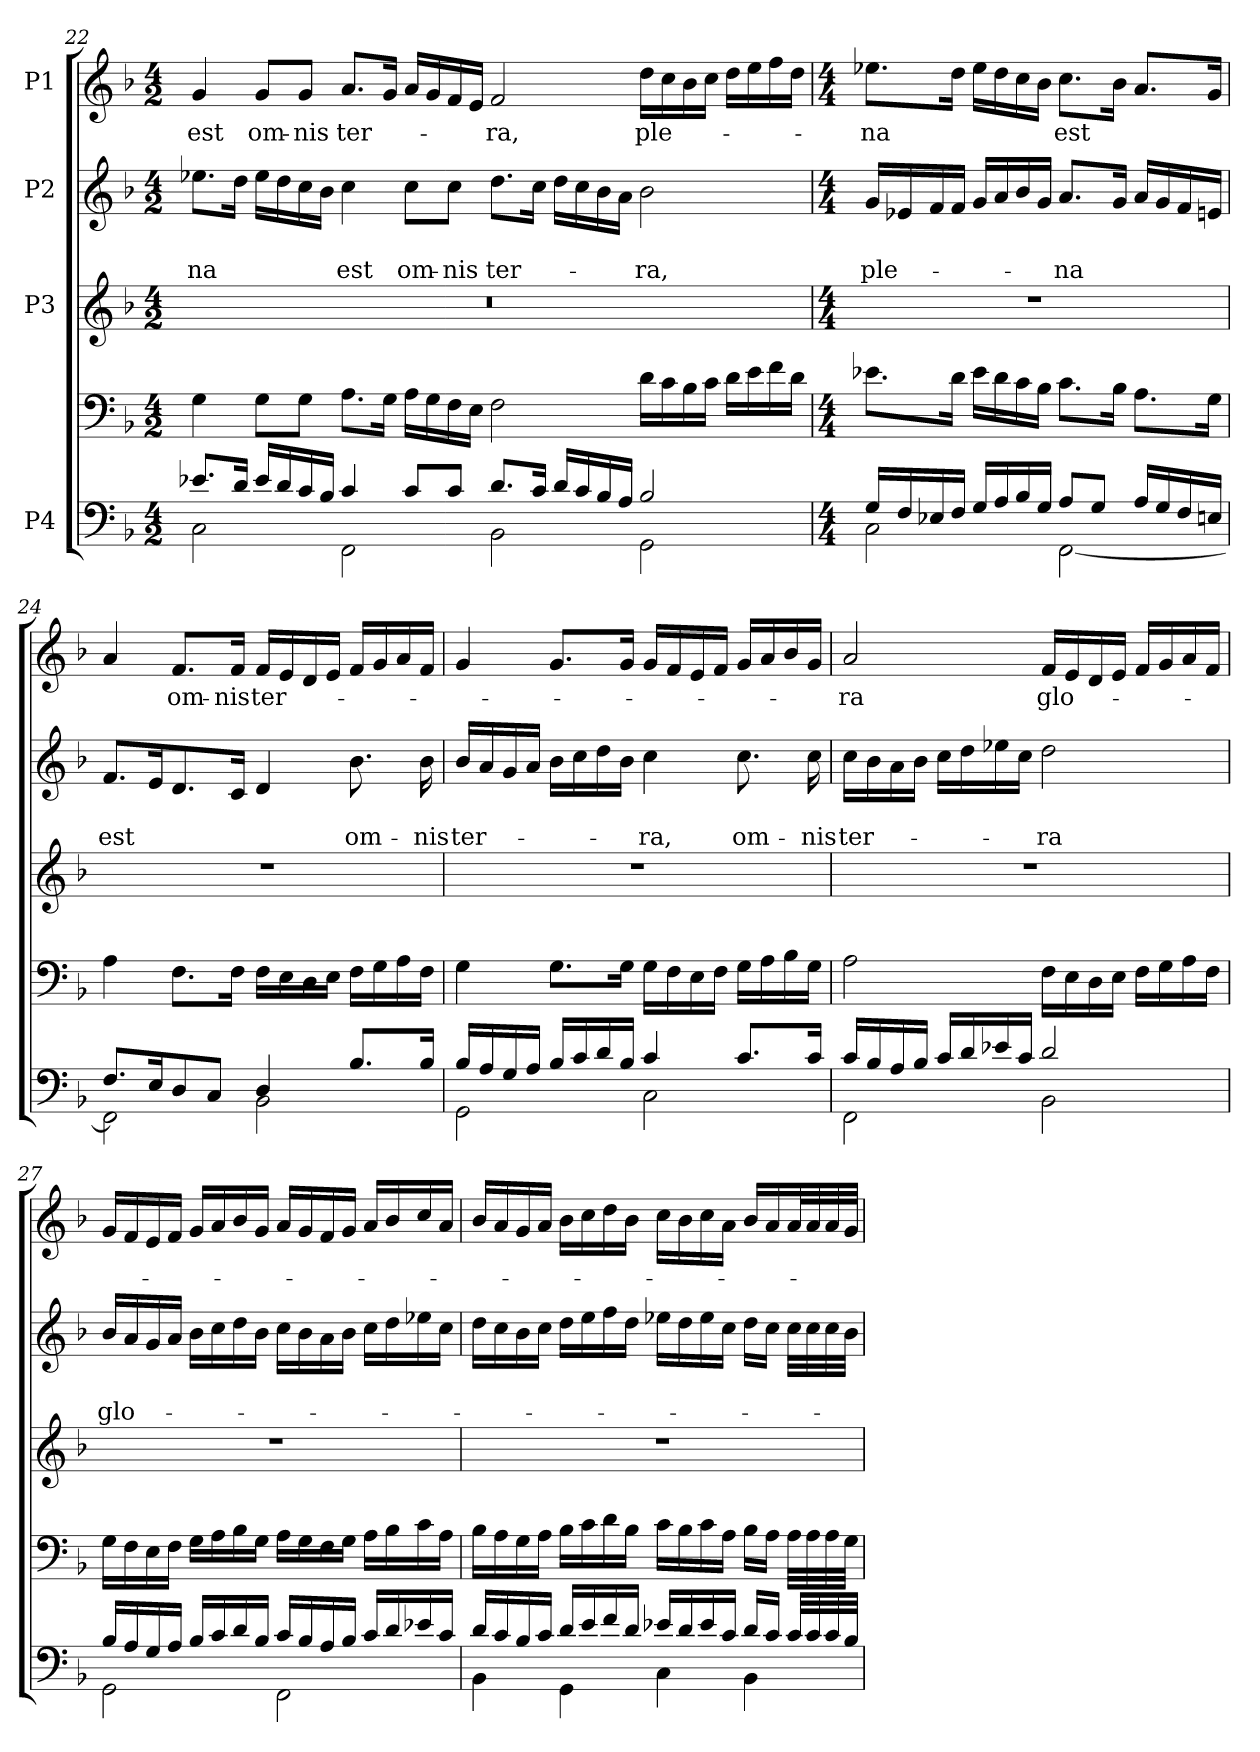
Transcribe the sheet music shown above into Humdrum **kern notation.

**kern	**kern	**kern	**kern	**text	**text	**kern	**text
*part4	*part4	*part3	*part2	*part2	*part2	*part1	*part1
*staff5	*staff4	*staff3	*staff2	*staff2	*staff2	*staff1	*staff1
*I"P4	*	*I"P3	*I"P2	*	*	*I"P1	*
!!LO:PB:g=z
*clefF4	*clefF4	*clefG2	*clefG2	*	*	*clefG2	*
*	*	*ITrd7c12	*ITrd7c12	*	*	*ITrd7c12	*
*k[b-]	*k[b-]	*k[b-]	*k[b-]	*	*	*k[b-]	*
*F:	*F:	*F:	*F:	*	*	*F:	*
*M4/2	*M4/2	*M4/2	*M4/2	*	*	*M4/2	*
=22	=22	=22	=22	=22	=22	=22	=22
*^	*^	*	*	*	*	*	*
!	!	!	!	!LO:N:vis=1	!	!	!LO:LY:b	!	!LO:LY:b
8.e-X/L	2C\	4G\	0ryy	0r	8.e-X\L	.	-na	4G/	est
16d/Jk	.	.	.	.	16d\Jk	.	.	.	.
!	!	!	!	!	!	!	!	!	!LO:LY:b
16e-/LL	.	8G\L	.	.	16e-\LL	.	.	8G/L	om-
16d/	.	.	.	.	16d\	.	.	.	.
!	!	!	!	!	!	!	!	!	!LO:LY:b
16c/	.	8G\J	.	.	16c\	.	.	8G/J	-nis
16B-/JJ	.	.	.	.	16B-\JJ	.	.	.	.
!	!	!	!	!	!	!	!LO:LY:b	!	!LO:LY:b
4c/	2FF\	8.A\L	.	.	4c\	.	est	8.A/L	ter-
.	.	16G\Jk	.	.	.	.	.	16G/Jk	.
!	!	!	!	!	!	!	!LO:LY:b	!	!
8c/L	.	16A\LL	.	.	8c\L	.	om-	16A/LL	.
.	.	16G\	.	.	.	.	.	16G/	.
!	!	!	!	!	!	!	!LO:LY:b	!	!
8c/J	.	16F\	.	.	8c\J	.	-nis	16F/	.
.	.	16E\JJ	.	.	.	.	.	16E/JJ	.
!	!	!	!	!	!	!	!LO:LY:b	!	!LO:LY:b
8.d/L	2BB-\	2F\	.	.	8.d\L	.	ter-	2F/	-ra,
16c/Jk	.	.	.	.	16c\Jk	.	.	.	.
16d/LL	.	.	.	.	16d\LL	.	.	.	.
16c/	.	.	.	.	16c\	.	.	.	.
16B-/	.	.	.	.	16B-\	.	.	.	.
16A/JJ	.	.	.	.	16A\JJ	.	.	.	.
!	!	!	!	!	!	!	!LO:LY:b	!	!LO:LY:b
2B-/	2GG\	16d\LL	.	.	2B-\	.	-ra,	16d\LL	ple-
.	.	16c\	.	.	.	.	.	16c\	.
.	.	16B-\	.	.	.	.	.	16B-\	.
.	.	16c\JJ	.	.	.	.	.	16c\JJ	.
.	.	16d\LL	.	.	.	.	.	16d\LL	.
.	.	16e\	.	.	.	.	.	16e\	.
.	.	16f\	.	.	.	.	.	16f\	.
.	.	16d\JJ	.	.	.	.	.	16d\JJ	.
=23	=23	=23	=23	=23	=23	=23	=23	=23	=23
*M4/4	*	*M4/4	*	*M4/4	*M4/4	*	*	*M4/4	*
!	!	!	!	!	!	!	!LO:LY:b	!	!LO:LY:b
16G/LL	2C\	8.e-X\L	1ryy	1r	16G/LL	.	ple-	8.e-X\L	-na
16F/	.	.	.	.	16E-X/	.	.	.	.
16E-X/	.	.	.	.	16F/	.	.	.	.
16F/JJ	.	16d\Jk	.	.	16F/JJ	.	.	16d\Jk	.
16G/LL	.	16e-\LL	.	.	16G/LL	.	.	16e-\LL	.
16A/	.	16d\	.	.	16A/	.	.	16d\	.
16B-/	.	16c\	.	.	16B-/	.	.	16c\	.
16G/JJ	.	16B-\JJ	.	.	16G/JJ	.	.	16B-\JJ	.
!	!	!	!	!	!	!	!LO:LY:b	!	!LO:LY:b
8A/L	[<2FF\	8.c\L	.	.	8.A/L	.	-na	8.c\L	est
8G/J	.	.	.	.	.	.	.	.	.
.	.	16B-\Jk	.	.	16G/Jk	.	.	16B-\Jk	.
16A/LL	.	8.A\L	.	.	16A/LL	.	.	8.A/L	.
16G/	.	.	.	.	16G/	.	.	.	.
16F/	.	.	.	.	16F/	.	.	.	.
16En/JJ	.	16G\Jk	.	.	16En/JJ	.	.	16G/Jk	.
!!LO:LB:g=z
=24	=24	=24	=24	=24	=24	=24	=24	=24	=24
!	!	!	!	!	!	!	!LO:LY:b	!	!
8.F/L	2FF\]	4A\	1ryy	1r	8.F/L	.	est	4A/	.
16E/k	.	.	.	.	16E/k	.	.	.	.
!	!	!	!	!	!	!	!	!	!LO:LY:b
8D/	.	8.F\L	.	.	8.D/	.	.	8.F/L	om-
8C/J	.	.	.	.	.	.	.	.	.
!	!	!	!	!	!	!	!	!	!LO:LY:b
.	.	16F\Jk	.	.	16C/Jk	.	.	16F/Jk	-nis
!	!	!	!	!	!	!	!	!	!LO:LY:b
4D/	2BB-\	16F\LL	.	.	4D/	.	.	16F/LL	ter-
.	.	16E\	.	.	.	.	.	16E/	.
.	.	16D\	.	.	.	.	.	16D/	.
.	.	16E\JJ	.	.	.	.	.	16E/JJ	.
!	!	!	!	!	!	!	!LO:LY:b	!	!
8.B-/L	.	16F\LL	.	.	8.B-\	.	om-	16F/LL	.
.	.	16G\	.	.	.	.	.	16G/	.
.	.	16A\	.	.	.	.	.	16A/	.
!	!	!	!	!	!	!	!LO:LY:b	!	!
16B-/Jk	.	16F\JJ	.	.	16B-\	.	-nis	16F/JJ	.
=25	=25	=25	=25	=25	=25	=25	=25	=25	=25
!	!	!	!	!	!	!	!LO:LY:b	!	!
16B-/LL	2GG\	4G\	1ryy	1r	16B-/LL	.	ter-	4G/	.
16A/	.	.	.	.	16A/	.	.	.	.
16G/	.	.	.	.	16G/	.	.	.	.
16A/JJ	.	.	.	.	16A/JJ	.	.	.	.
16B-/LL	.	8.G\L	.	.	16B-\LL	.	.	8.G/L	.
16c/	.	.	.	.	16c\	.	.	.	.
16d/	.	.	.	.	16d\	.	.	.	.
16B-/JJ	.	16G\Jk	.	.	16B-\JJ	.	.	16G/Jk	.
!	!	!	!	!	!	!	!LO:LY:b	!	!
4c/	2C\	16G\LL	.	.	4c\	.	-ra,	16G/LL	.
.	.	16F\	.	.	.	.	.	16F/	.
.	.	16E\	.	.	.	.	.	16E/	.
.	.	16F\JJ	.	.	.	.	.	16F/JJ	.
!	!	!	!	!	!	!	!LO:LY:b	!	!
8.c/L	.	16G\LL	.	.	8.c\	.	om-	16G/LL	.
.	.	16A\	.	.	.	.	.	16A/	.
.	.	16B-\	.	.	.	.	.	16B-/	.
!	!	!	!	!	!	!	!LO:LY:b	!	!
16c/Jk	.	16G\JJ	.	.	16c\	.	-nis	16G/JJ	.
=26	=26	=26	=26	=26	=26	=26	=26	=26	=26
!	!	!	!	!	!	!	!LO:LY:b	!	!LO:LY:b
16c/LL	2FF\	2A\	1ryy	1r	16c\LL	.	ter-	2A/	-ra
16B-/	.	.	.	.	16B-\	.	.	.	.
16A/	.	.	.	.	16A\	.	.	.	.
16B-/JJ	.	.	.	.	16B-\JJ	.	.	.	.
16c/LL	.	.	.	.	16c\LL	.	.	.	.
16d/	.	.	.	.	16d\	.	.	.	.
16e-X/	.	.	.	.	16e-X\	.	.	.	.
16c/JJ	.	.	.	.	16c\JJ	.	.	.	.
!	!	!	!	!	!	!	!LO:LY:b	!	!LO:LY:b
2d/	2BB-\	16F\LL	.	.	2d\	.	-ra	16F/LL	glo-
.	.	16E\	.	.	.	.	.	16E/	.
.	.	16D\	.	.	.	.	.	16D/	.
.	.	16E\JJ	.	.	.	.	.	16E/JJ	.
.	.	16F\LL	.	.	.	.	.	16F/LL	.
.	.	16G\	.	.	.	.	.	16G/	.
.	.	16A\	.	.	.	.	.	16A/	.
.	.	16F\JJ	.	.	.	.	.	16F/JJ	.
!!LO:LB:g=z
=27	=27	=27	=27	=27	=27	=27	=27	=27	=27
!	!	!	!	!	!	!	!LO:LY:b	!	!
16B-/LL	2GG\	16G\LL	1ryy	1r	16B-/LL	.	glo-	16G/LL	.
16A/	.	16F\	.	.	16A/	.	.	16F/	.
16G/	.	16E\	.	.	16G/	.	.	16E/	.
16A/JJ	.	16F\JJ	.	.	16A/JJ	.	.	16F/JJ	.
16B-/LL	.	16G\LL	.	.	16B-\LL	.	.	16G/LL	.
16c/	.	16A\	.	.	16c\	.	.	16A/	.
16d/	.	16B-\	.	.	16d\	.	.	16B-/	.
16B-/JJ	.	16G\JJ	.	.	16B-\JJ	.	.	16G/JJ	.
16c/LL	2FF\	16A\LL	.	.	16c\LL	.	.	16A/LL	.
16B-/	.	16G\	.	.	16B-\	.	.	16G/	.
16A/	.	16F\	.	.	16A\	.	.	16F/	.
16B-/JJ	.	16G\JJ	.	.	16B-\JJ	.	.	16G/JJ	.
16c/LL	.	16A\LL	.	.	16c\LL	.	.	16A/LL	.
16d/	.	16B-\	.	.	16d\	.	.	16B-/	.
16e-X/	.	16c\	.	.	16e-X\	.	.	16c/	.
16c/JJ	.	16A\JJ	.	.	16c\JJ	.	.	16A/JJ	.
=28	=28	=28	=28	=28	=28	=28	=28	=28	=28
16d/LL	4BB-\	16B-\LL	1ryy	1r	16d\LL	.	.	16B-/LL	.
16c/	.	16A\	.	.	16c\	.	.	16A/	.
16B-/	.	16G\	.	.	16B-\	.	.	16G/	.
16c/JJ	.	16A\JJ	.	.	16c\JJ	.	.	16A/JJ	.
16d/LL	4GG\	16B-\LL	.	.	16d\LL	.	.	16B-\LL	.
16e/	.	16c\	.	.	16e\	.	.	16c\	.
16f/	.	16d\	.	.	16f\	.	.	16d\	.
16d/JJ	.	16B-\JJ	.	.	16d\JJ	.	.	16B-\JJ	.
16e-X/LL	4C\	16c\LL	.	.	16e-X\LL	.	.	16c\LL	.
16d/	.	16B-\	.	.	16d\	.	.	16B-\	.
16e-/	.	16c\	.	.	16e-\	.	.	16c\	.
16c/JJ	.	16A\JJ	.	.	16c\JJ	.	.	16A\JJ	.
16d/LL	4BB-\	16B-\LL	.	.	16d\LL	.	.	16B-/LL	.
16c/JJ	.	16A\JJ	.	.	16c\JJ	.	.	16A/	.
32c/LLL	.	32A\LLL	.	.	32c\LLL	.	.	32A/L	.
32c/	.	32A\	.	.	32c\	.	.	32A/	.
32c/	.	32A\	.	.	32c\	.	.	32A/	.
32B-/JJJ	.	32G\JJJ	.	.	32B-\JJJ	.	.	32G/JJJ	.
*v	*v	*	*	*	*	*	*	*	*
*	*v	*v	*	*	*	*	*	*
=	=	=	=	=	=	=	=
*-	*-	*-	*-	*-	*-	*-	*-
